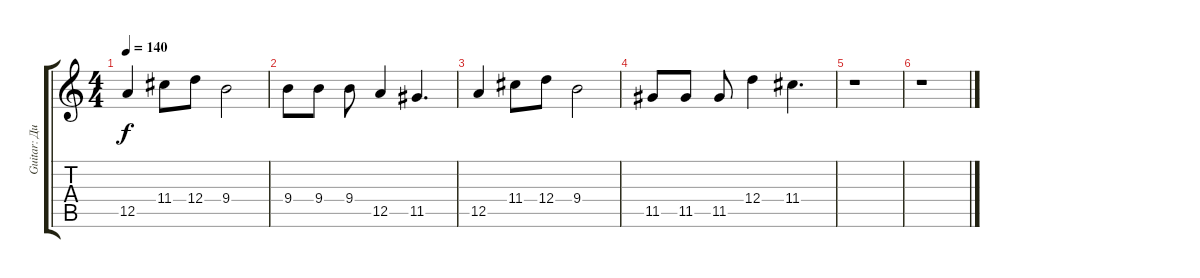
\track ("Guitar: Дима" "Guitar: Ди") {instrument overdrivenguitar}
\staff {score tabs}
\tuning (E4 B3 G3 D3 A2 E2) {hide}
\ts (4 4)
\tempo 140
\clef g2
\ks c
12.5.4{dy f} 11.4.8 12.4.8 9.4.2 |
9.4.8 9.4.8 9.4.8 12.5.4 11.5.4{d} |
12.5.4 11.4.8 12.4.8 9.4.2 |
11.5.8 11.5.8 11.5.8 12.4.4 11.4.4{d} |
r.1 |
r.1
